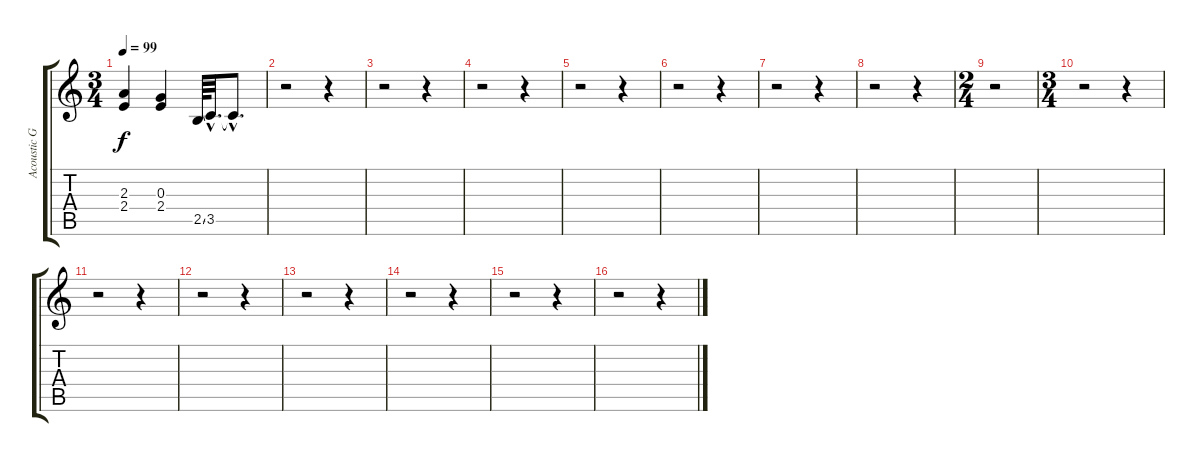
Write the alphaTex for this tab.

\track ("Acoustic Guitar (Riff A1)" "Acoustic G") {instrument acousticguitarsteel}
\staff {score tabs}
\tuning (E4 B3 G3 D3 A2 E2) {hide}
\ts (3 4)
\tempo 99
\clef g2
\ks c
(2.3 2.4).4{dy f} (0.3 2.4).4 2.5{ss}.64 3.5{hac}.32{d} 3.5{hac t}.8{d} |
r.2 r.4 |
r.2 r.4 |
r.2 r.4 |
r.2 r.4 |
r.2 r.4 |
r.2 r.4 |
r.2 r.4 |
\ts (2 4)
r.2 |
\ts (3 4)
r.2 r.4 |
r.2 r.4 |
r.2 r.4 |
r.2 r.4 |
r.2 r.4 |
r.2 r.4 |
r.2 r.4
